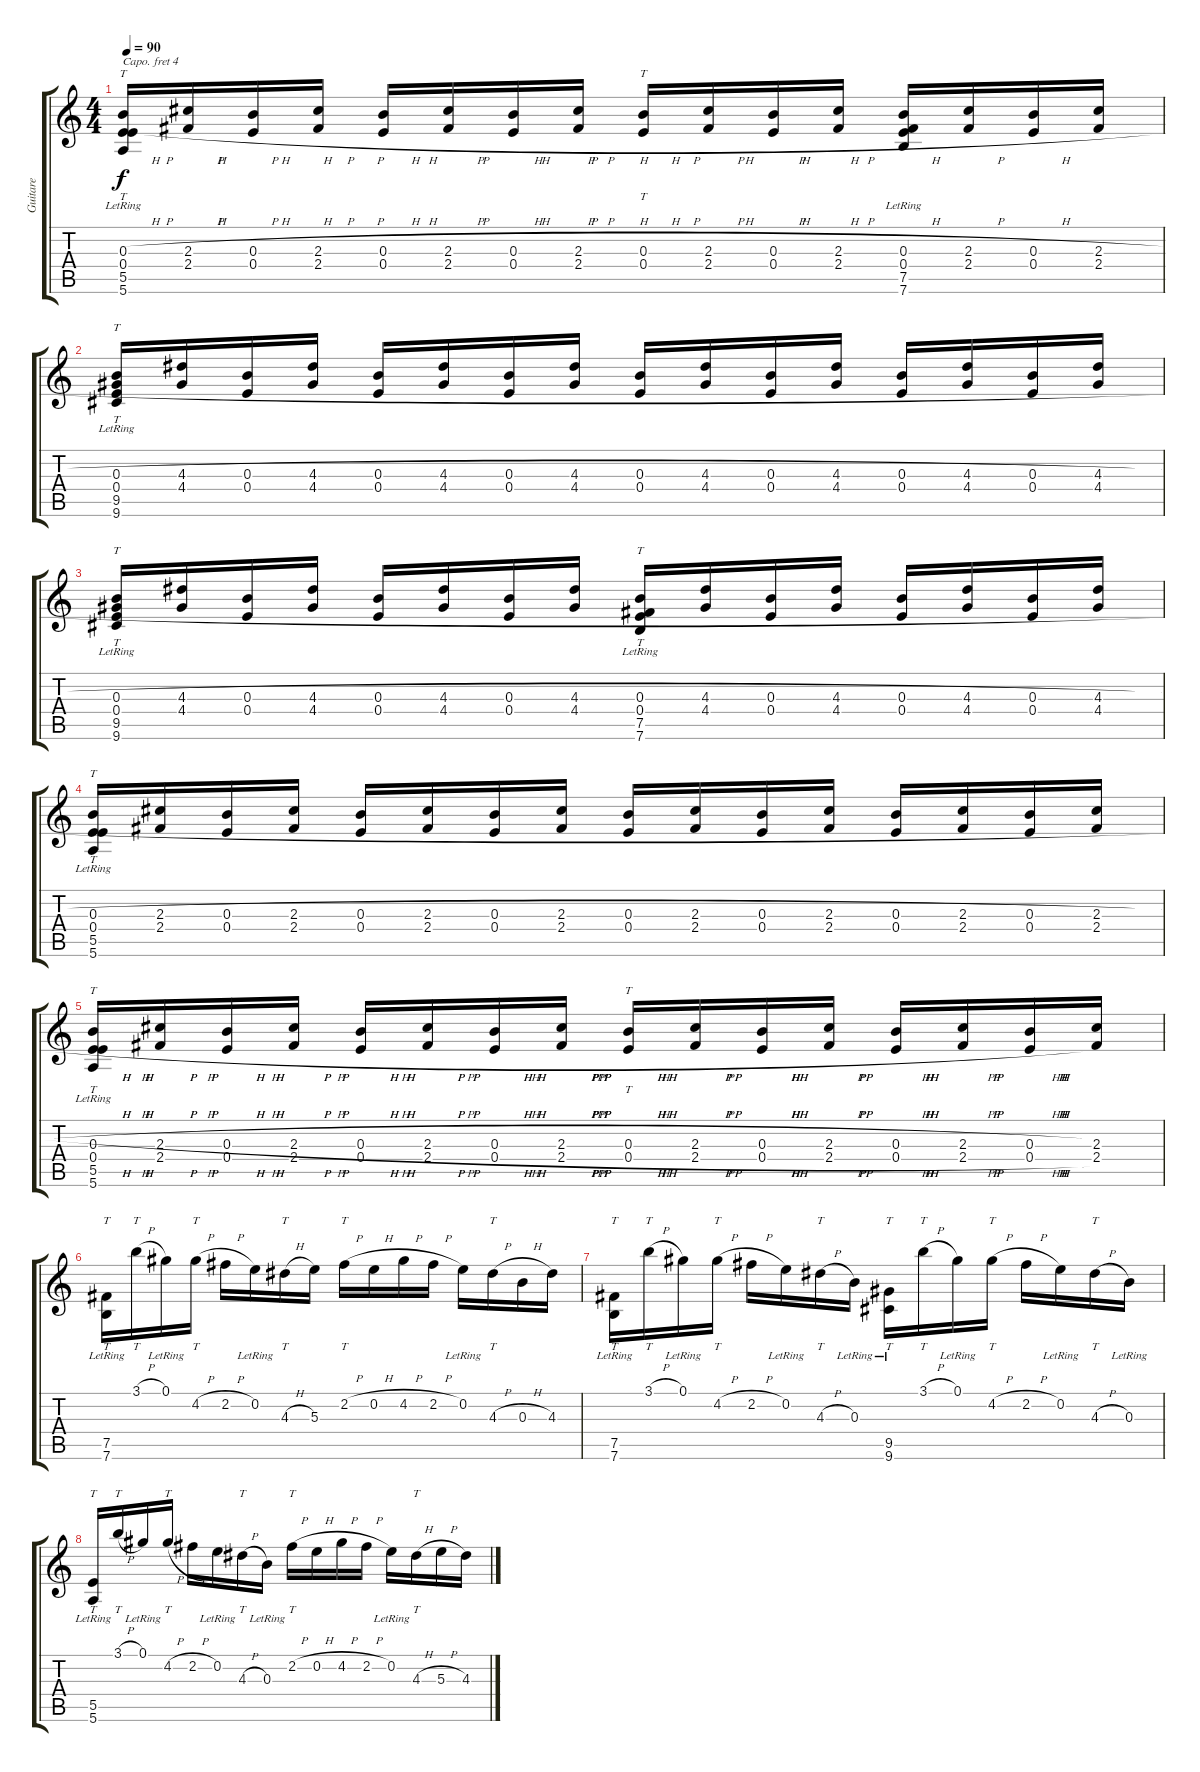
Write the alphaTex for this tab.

\track ("Guitare" "Guitare") {instrument acousticguitarsteel}
\staff {score tabs}
\capo 4
\tuning (E4 C4 G3 C3 G2 C2) {hide}
\ts (4 4)
\tempo 90
\clef g2
\ks c
(0.3{h} 0.4{h} 5.5{lr} 5.6{lr}).16{tt dy f} (2.3{h} 2.4{h}).16 (0.3{h} 0.4{h}).16 (2.3{h} 2.4{h}).16 (0.3{h} 0.4{h}).16 (2.3{h} 2.4{h}).16 (0.3{h} 0.4{h}).16 (2.3{h} 2.4{h}).16 (0.3{h} 0.4{h}).16{tt} (2.3{h} 2.4{h}).16 (0.3{h} 0.4{h}).16 (2.3{h} 2.4{h}).16 (0.3{h} 0.4{h} 7.5{lr} 7.6{lr}).16 (2.3{h} 2.4{h}).16 (0.3{h} 0.4{h}).16 (2.3{h} 2.4{h}).16 |
(0.3{h} 0.4{h} 9.5 9.6{lr}).16{tt} (4.3{h} 4.4{h}).16 (0.3{h} 0.4{h}).16 (4.3{h} 4.4{h}).16 (0.3{h} 0.4{h}).16 (4.3{h} 4.4{h}).16 (0.3{h} 0.4{h}).16 (4.3{h} 4.4{h}).16 (0.3{h} 0.4{h}).16 (4.3{h} 4.4{h}).16 (0.3{h} 0.4{h}).16 (4.3{h} 4.4{h}).16 (0.3{h} 0.4{h}).16 (4.3{h} 4.4{h}).16 (0.3{h} 0.4{h}).16 (4.3{h} 4.4{h}).16 |
(0.3{h} 0.4{h} 9.5{lr} 9.6{lr}).16{tt} (4.3{h} 4.4{h}).16 (0.3{h} 0.4{h}).16 (4.3{h} 4.4{h}).16 (0.3{h} 0.4{h}).16 (4.3{h} 4.4{h}).16 (0.3{h} 0.4{h}).16 (4.3{h} 4.4{h}).16 (0.3{h} 0.4{h} 7.5{lr} 7.6{lr}).16{tt} (4.3{h} 4.4{h}).16 (0.3{h} 0.4{h}).16 (4.3{h} 4.4{h}).16 (0.3{h} 0.4{h}).16 (4.3{h} 4.4{h}).16 (0.3{h} 0.4{h}).16 (4.3{h} 4.4{h}).16 |
(0.3{h} 0.4{h} 5.5 5.6{lr}).16{tt} (2.3{h} 2.4{h}).16 (0.3{h} 0.4{h}).16 (2.3{h} 2.4{h}).16 (0.3{h} 0.4{h}).16 (2.3{h} 2.4{h}).16 (0.3{h} 0.4{h}).16 (2.3{h} 2.4{h}).16 (0.3{h} 0.4{h}).16 (2.3{h} 2.4{h}).16 (0.3{h} 0.4{h}).16 (2.3{h} 2.4{h}).16 (0.3{h} 0.4{h}).16 (2.3{h} 2.4{h}).16 (0.3{h} 0.4{h}).16 (2.3{h} 2.4{h}).16 |
(0.3{h} 0.4{h} 5.5{lr} 5.6{lr}).16{tt} (2.3{h} 2.4{h}).16 (0.3{h} 0.4{h}).16 (2.3{h} 2.4{h}).16 (0.3{h} 0.4{h}).16 (2.3{h} 2.4{h}).16 (0.3{h} 0.4{h}).16 (2.3{h} 2.4{h}).16 (0.3{h} 0.4{h}).16{tt} (2.3{h} 2.4{h}).16 (0.3{h} 0.4{h}).16 (2.3{h} 2.4{h}).16 (0.3{h} 0.4{h}).16 (2.3{h} 2.4{h}).16 (0.3{h} 0.4{h}).16 (2.3 2.4).16 |
(7.5{lr} 7.6{lr}).16{tt} 3.1{h}.16{tt} 0.1{lr}.16 4.2{h}.16{tt} 2.2{h}.16 0.2{lr}.16 4.3{h}.16{tt} 5.3.16 2.2{h}.16{tt} 0.2{h}.16 4.2{h}.16 2.2{h}.16 0.2{lr}.16 4.3{h}.16{tt} 0.3{h}.16 4.3.16 |
(7.5{lr} 7.6{lr}).16{tt} 3.1{h}.16{tt} 0.1{lr}.16 4.2{h}.16{tt} 2.2{h}.16 0.2{lr}.16 4.3{h}.16{tt} 0.3{lr}.16 (9.5{lr} 9.6{lr}).16{tt} 3.1{h}.16{tt} 0.1{lr}.16 4.2{h}.16{tt} 2.2{h}.16 0.2{lr}.16 4.3{h}.16{tt} 0.3{lr}.16 |
(5.5{lr} 5.6{lr}).16{tt} 3.1{h}.16{tt} 0.1{lr}.16 4.2{h}.16{tt} 2.2{h}.16 0.2{lr}.16 4.3{h}.16{tt} 0.3{lr}.16 2.2{h}.16{tt} 0.2{h}.16 4.2{h}.16 2.2{h}.16 0.2{lr}.16 4.3{h}.16{tt} 5.3{h}.16 4.3.16
